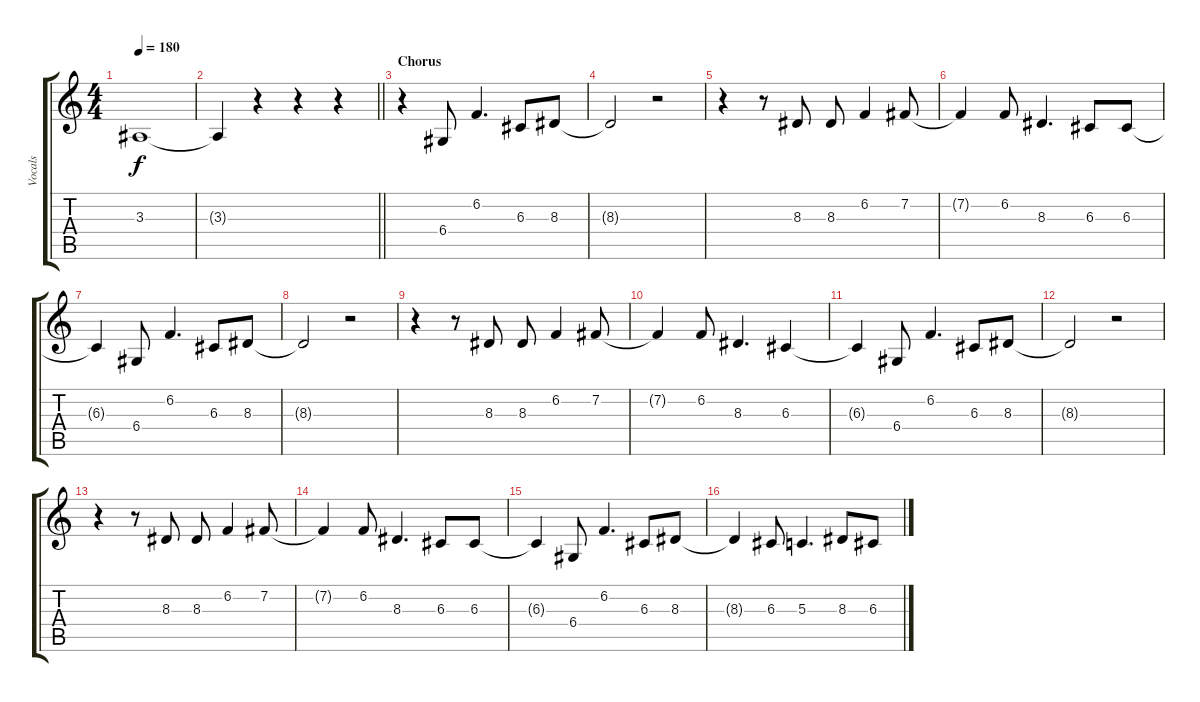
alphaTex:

\track ("Vocals" "Vocals") {instrument altosax}
\staff {score tabs}
\tuning (E4 B3 G3 D3 A2 E2) {hide}
\ts (4 4)
\tempo 180
\clef g2
\ks c
3.3.1{dy f} |
\barLineRight lightlight
3.3{t}.4 r.4 r.4 r.4 |
\section ("" "Chorus")
r.4 6.4.8 6.2.4{d} 6.3.8 8.3.8 |
8.3{t}.2 r.2 |
r.4 r.8 8.3.8 8.3.8 6.2.4 7.2.8 |
7.2{t}.4 6.2.8 8.3.4{d} 6.3.8 6.3.8 |
6.3{t}.4 6.4.8 6.2.4{d} 6.3.8 8.3.8 |
8.3{t}.2 r.2 |
r.4 r.8 8.3.8 8.3.8 6.2.4 7.2.8 |
7.2{t}.4 6.2.8 8.3.4{d} 6.3.4 |
6.3{t}.4 6.4.8 6.2.4{d} 6.3.8 8.3.8 |
8.3{t}.2 r.2 |
r.4 r.8 8.3.8 8.3.8 6.2.4 7.2.8 |
7.2{t}.4 6.2.8 8.3.4{d} 6.3.8 6.3.8 |
6.3{t}.4 6.4.8 6.2.4{d} 6.3.8 8.3.8 |
8.3{t}.4 6.3.8 5.3.4{d} 8.3.8 6.3.8
